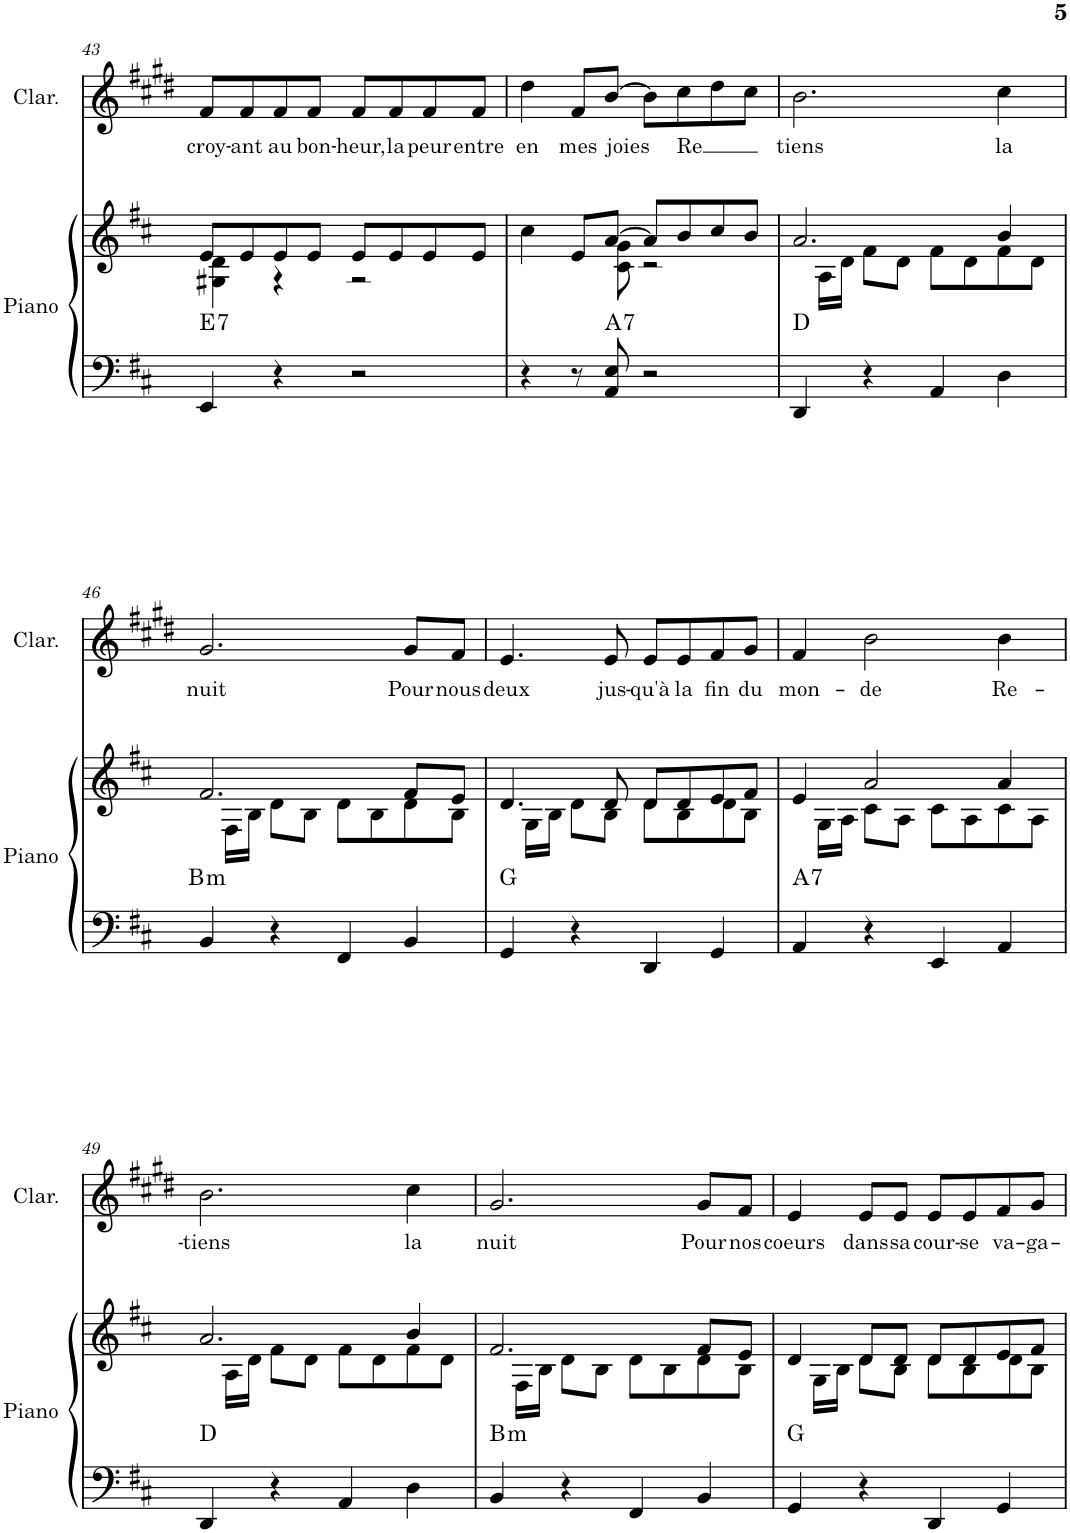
**kern	**kern	**harte	**kern	**text
*part2	*part2	*part2	*part1	*part1
*staff3	*staff2	*	*staff1	*staff1
*I"Piano	*	*	*I"Clarinette	*
*I'Piano	*	*	*I'Clar.	*
!!LO:PB:g=z
*clefF4	*clefG2	*	*clefG2	*
*	*	*	*Trd1c2	*
*k[f#c#]	*k[f#c#]	*	*k[f#c#g#d#]	*
*M4/4	*M4/4	*	*M4/4	*
*met(c)	*met(c)	*	*met(c)	*
=43	=43	=43	=43	=43
*	*^	*	*	*
!	!	!	!	!	!LO:LY:b
4EE/	8e/L	4G#X\ 4d\	.	8f#/L	croy-
!	!	!	!	!	!LO:LY:b
.	8e/	.	.	8f#/	-ant
!	!	!	!	!	!LO:LY:b
4r	8e/	4r	.	8f#/	au
!	!	!	!	!	!LO:LY:b
.	8e/J	.	.	8f#/J	bon-
!	!	!	!	!	!LO:LY:b
2r	8e/L	2r	.	8f#/L	-heur,
!	!	!	!	!	!LO:LY:b
.	8e/	.	.	8f#/	la
!	!	!	!	!	!LO:LY:b
.	8e/	.	.	8f#/	peur
!	!	!	!	!	!LO:LY:b
.	8e/J	.	.	8f#/J	entre
=44	=44	=44	=44	=44	=44
!	!	!	!	!	!LO:LY:b
4r	4cc#\	4.ryy	.	4dd#\	en
!	!	!	!	!	!LO:LY:b
8r	8e/L	.	.	8f#/L	mes
!	!	!	!	!	!LO:LY:b
8AA/ 8E/	[8a/J	8c#\ 8g\	.	[8b/J	joies
2r	8a/L]	2r	.	8b\L]	.
!	!	!	!	!	!LO:LY:b
.	8b/	.	.	8cc#\	Re
.	8cc#/	.	.	8dd#\	.
.	8b/J	.	.	8cc#\J	.
=45	=45	=45	=45	=45	=45
!	!	!	!	!	!LO:LY:b
4DD/	2.a/	8ryy	D:maj	2.b\	tiens
.	.	16A\LL	.	.	.
.	.	16d\JJ	.	.	.
4r	.	8f#\L	.	.	.
.	.	8d\J	.	.	.
4AA/	.	8f#\L	.	.	.
.	.	8d\	.	.	.
!	!	!	!	!	!LO:LY:b
4D\	4b/	8f#\	.	4cc#\	la
.	.	8d\J	.	.	.
!!LO:LB:g=z
=46	=46	=46	=46	=46	=46
!	!	!	!LO:H:kt=m	!	!LO:LY:b
4BB/	2.f#/	8ryy	B:min	2.g#/	nuit
.	.	16F#\LL	.	.	.
.	.	16B\JJ	.	.	.
4r	.	8d\L	.	.	.
.	.	8B\J	.	.	.
4FF#/	.	8d\L	.	.	.
.	.	8B\	.	.	.
!	!	!	!	!	!LO:LY:b
4BB/	8f#/L	8d\	.	8g#/L	Pour
!	!	!	!	!	!LO:LY:b
.	8e/J	8B\J	.	8f#/J	nous
=47	=47	=47	=47	=47	=47
!	!	!	!	!	!LO:LY:b
4GG/	4.d/	8ryy	G:maj	4.e/	deux
.	.	16G\LL	.	.	.
.	.	16B\JJ	.	.	.
4r	.	8d\L	.	.	.
!	!	!	!	!	!LO:LY:b
.	8d/	8B\J	.	8e/	jus-
!	!	!	!	!	!LO:LY:b
4DD/	8d/L	8d\L	.	8e/L	-qu'à
!	!	!	!	!	!LO:LY:b
.	8d/	8B\	.	8e/	la
!	!	!	!	!	!LO:LY:b
4GG/	8e/	8d\	.	8f#/	fin
!	!	!	!	!	!LO:LY:b
.	8f#/J	8B\J	.	8g#/J	du
=48	=48	=48	=48	=48	=48
!	!	!	!LO:H:kt=7	!	!LO:LY:b
4AA/	4e/	8ryy	A:7	4f#/	mon-
.	.	16G\LL	.	.	.
.	.	16A\JJ	.	.	.
!	!	!	!	!	!LO:LY:b
4r	2a/	8c#\L	.	2b\	-de
.	.	8A\J	.	.	.
4EE/	.	8c#\L	.	.	.
.	.	8A\	.	.	.
!	!	!	!	!	!LO:LY:b
4AA/	4a/	8c#\	.	4b\	Re-
.	.	8A\J	.	.	.
!!LO:LB:g=z
=49	=49	=49	=49	=49	=49
!	!	!	!	!	!LO:LY:b
4DD/	2.a/	8ryy	D:maj	2.b\	-tiens
.	.	16A\LL	.	.	.
.	.	16d\JJ	.	.	.
4r	.	8f#\L	.	.	.
.	.	8d\J	.	.	.
4AA/	.	8f#\L	.	.	.
.	.	8d\	.	.	.
!	!	!	!	!	!LO:LY:b
4D\	4b/	8f#\	.	4cc#\	la
.	.	8d\J	.	.	.
=50	=50	=50	=50	=50	=50
!	!	!	!LO:H:kt=m	!	!LO:LY:b
4BB/	2.f#/	8ryy	B:min	2.g#/	nuit
.	.	16F#\LL	.	.	.
.	.	16B\JJ	.	.	.
4r	.	8d\L	.	.	.
.	.	8B\J	.	.	.
4FF#/	.	8d\L	.	.	.
.	.	8B\	.	.	.
!	!	!	!	!	!LO:LY:b
4BB/	8f#/L	8d\	.	8g#/L	Pour
!	!	!	!	!	!LO:LY:b
.	8e/J	8B\J	.	8f#/J	nos
=51	=51	=51	=51	=51	=51
!	!	!	!	!	!LO:LY:b
4GG/	4d/	8ryy	G:maj	4e/	coeurs
.	.	16G\LL	.	.	.
.	.	16B\JJ	.	.	.
!	!	!	!	!	!LO:LY:b
4r	8d/L	8d\L	.	8e/L	dans
!	!	!	!	!	!LO:LY:b
.	8d/J	8B\J	.	8e/J	sa
!	!	!	!	!	!LO:LY:b
4DD/	8d/L	8d\L	.	8e/L	cour-
!	!	!	!	!	!LO:LY:b
.	8d/	8B\	.	8e/	-se
!	!	!	!	!	!LO:LY:b
4GG/	8e/	8d\	.	8f#/	va-
!	!	!	!	!	!LO:LY:b
.	8f#/J	8B\J	.	8g#/J	-ga-
*	*v	*v	*	*	*
=	=	=	=	=
*-	*-	*-	*-	*-
